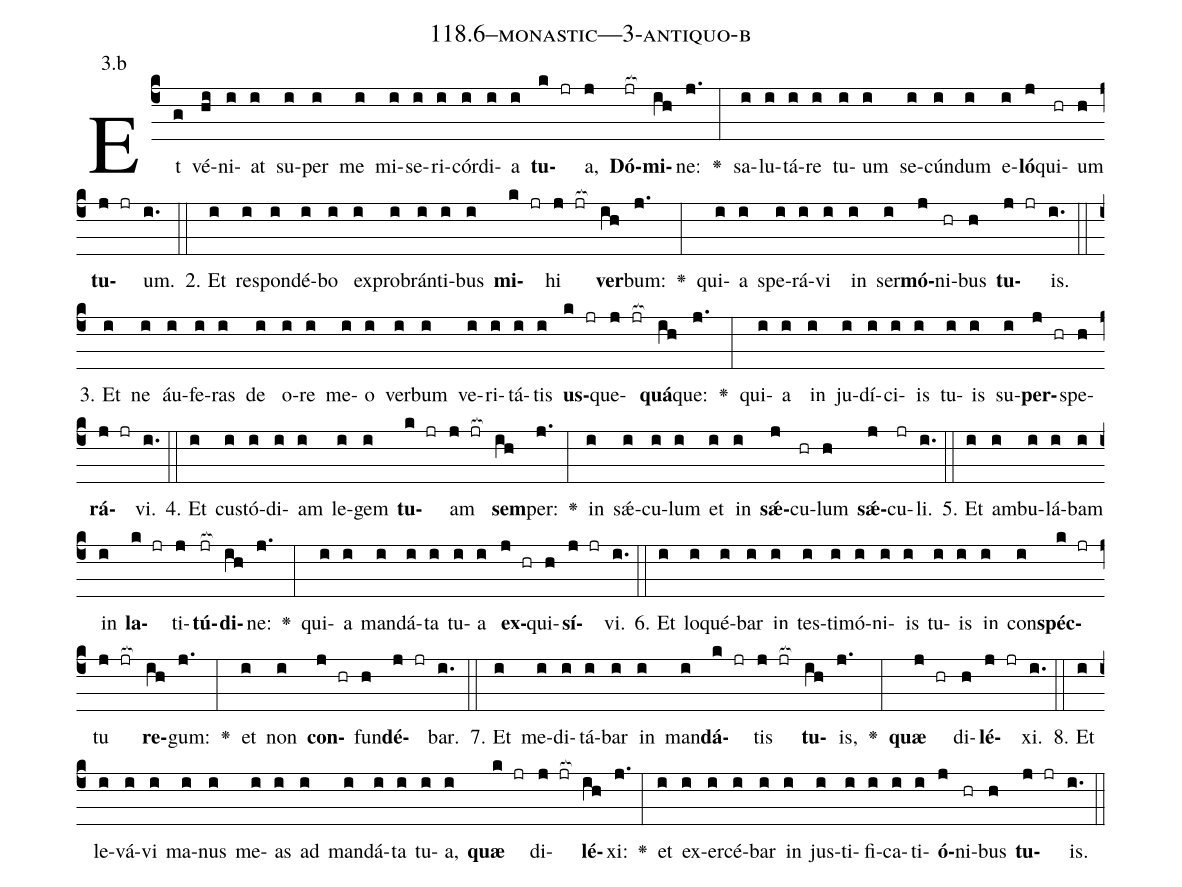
name: 118.6--monastic---3-antiquo-b;
annotation: 3.b;
%%
(c4)Et(g) vé(hi)ni(i)at(i) su(i)per(i) me(i) mi(i)se(i)ri(i)cór(i)di(i)a(i) <b>tu</b>(k jr)a,(j) <b>Dó</b>(jr[ocb:1{])<b>mi</b>(ih[ocb:0}])ne:(j.) <v>\greheightstar</v>(:) sa(i)lu(i)tá(i)re(i) tu(i)um(i) se(i)cún(i)dum(i) e(i)<b>ló</b>(j)qui(hr)um(h) <b>tu</b>(j jr)um.(i.) (::)
2. Et(i) re(i)spon(i)dé(i)bo(i) ex(i)pro(i)brán(i)ti(i)bus(i) <b>mi</b>(k jr)hi(j jr[ocb:1{]) <b>ver</b>(ih[ocb:0}])bum:(j.) <v>\greheightstar</v>(:) qui(i)a(i) spe(i)rá(i)vi(i) in(i) ser(i)<b>mó</b>(j)ni(hr)bus(h) <b>tu</b>(j jr)is.(i.) (::)
3. Et(i) ne(i) áu(i)fe(i)ras(i) de(i) o(i)re(i) me(i)o(i) ver(i)bum(i) ve(i)ri(i)tá(i)tis(i) <b>us</b>(k jr)que(j jr[ocb:1{])<b>quá</b>(ih[ocb:0}])que:(j.) <v>\greheightstar</v>(:) qui(i)a(i) in(i) ju(i)dí(i)ci(i)is(i) tu(i)is(i) su(i)<b>per</b>(j hr)spe(h)<b>rá</b>(j jr)vi.(i.) (::)
4. Et(i) cus(i)tó(i)di(i)am(i) le(i)gem(i) <b>tu</b>(k jr)am(j jr[ocb:1{]) <b>sem</b>(ih[ocb:0}])per:(j.) <v>\greheightstar</v>(:) in(i) sǽ(i)cu(i)lum(i) et(i) in(i) <b>sǽ</b>(j)cu(hr)lum(h) <b>sǽ</b>(j)cu(jr)li.(i.) (::)
5. Et(i) am(i)bu(i)lá(i)bam(i) in(i) <b>la</b>(k jr)ti(j)<b>tú</b>(jr[ocb:1{])<b>di</b>(ih[ocb:0}])ne:(j.) <v>\greheightstar</v>(:) qui(i)a(i) man(i)dá(i)ta(i) tu(i)a(i) <b>ex</b>(j hr)qui(h)<b>sí</b>(j jr)vi.(i.) (::)
6. Et(i) lo(i)qué(i)bar(i) in(i) tes(i)ti(i)mó(i)ni(i)is(i) tu(i)is(i) in(i) con(i)<b>spéc</b>(k jr)tu(j jr[ocb:1{]) <b>re</b>(ih[ocb:0}])gum:(j.) <v>\greheightstar</v>(:) et(i) non(i) <b>con</b>(j hr)fun(h)<b>dé</b>(j jr)bar.(i.) (::)
7. Et(i) me(i)di(i)tá(i)bar(i) in(i) man(i)<b>dá</b>(k jr)tis(j jr[ocb:1{]) <b>tu</b>(ih[ocb:0}])is,(j.) <v>\greheightstar</v>(:) <b>quæ</b>(j hr) di(h)<b>lé</b>(j jr)xi.(i.) (::)
8. Et(i) le(i)vá(i)vi(i) ma(i)nus(i) me(i)as(i) ad(i) man(i)dá(i)ta(i) tu(i)a,(i) <b>quæ</b>(k jr) di(j jr[ocb:1{])<b>lé</b>(ih[ocb:0}])xi:(j.) <v>\greheightstar</v>(:) et(i) ex(i)er(i)cé(i)bar(i) in(i) jus(i)ti(i)fi(i)ca(i)ti(i)<b>ó</b>(j)ni(hr)bus(h) <b>tu</b>(j jr)is.(i.) (::)
